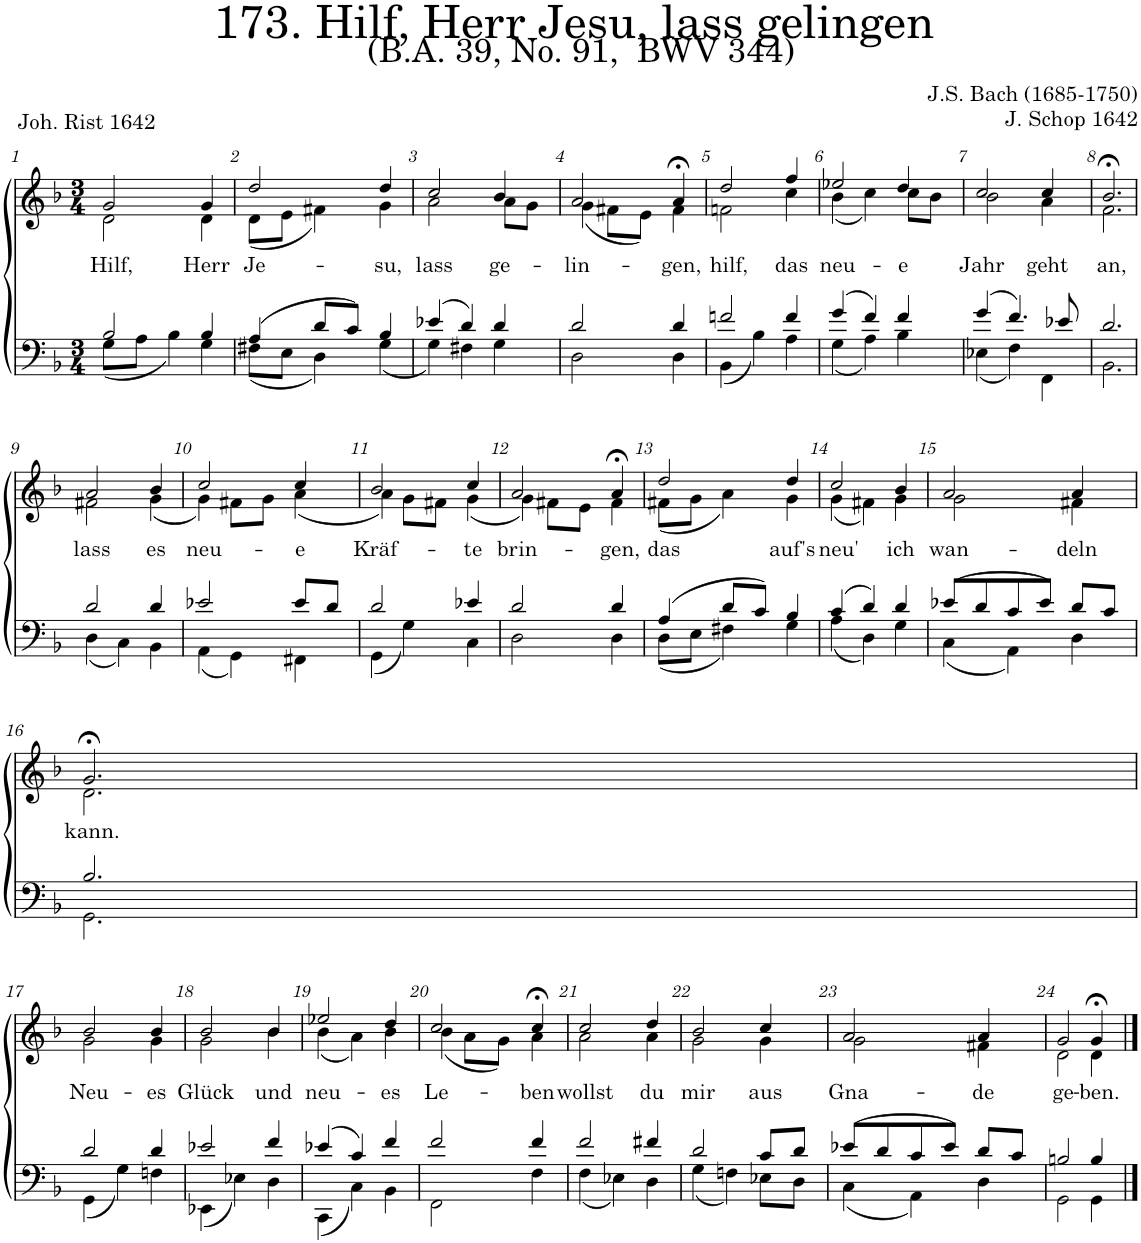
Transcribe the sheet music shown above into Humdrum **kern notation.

**kern	**kern	**text
*part2	*part1	*part1
*staff2	*staff1	*staff1
*I"Tenor/Bass	*I"Soprano/Alto	*
*clefF4	*clefG2	*
*k[b-]	*k[b-]	*
*M3/4	*M3/4	*
=1	=1	=1
*^	*	*
!	!	!	!LO:LY:b
*	*	*^	*
2B-/	(8G\L	2g,/	2d\	Hilf,
.	8A\J	.	.	.
.	4B-\)	.	.	.
!	!	!	!	!LO:LY:b
4B-/	4G\	4g/	4d\	Herr
=2	=2	=2	=2	=2
!	!	!	!	!LO:LY:b
(4A/	(8F#X\L	2dd/	(8d\L	Je-
.	8E\J	.	8e\J	.
8d/L	4D\)	.	4f#X\)	.
8c/J)	.	.	.	.
!	!	!	!	!LO:LY:b
4B-/	(4G\	4dd/	4g\	su,
=3	=3	=3	=3	=3
!	!	!	!	!LO:LY:b
(4e-X/	4G\)	2cc/	2a\	lass
4d/)	4F#X\	.	.	.
!	!	!	!	!LO:LY:b
4d/	4G\	4b-/	8a\L	ge-
.	.	.	8g\J	.
=4	=4	=4	=4	=4
!	!	!	!	!LO:LY:b
2d/	2D\	2a/	(4g\	-lin-
.	.	.	8f#X\L	.
.	.	.	8e\J)	.
!	!	!	!	!LO:LY:b
4d/	4D\	4a;<,/	4f#\	-gen,
=5	=5	=5	=5	=5
!	!	!	!	!LO:LY:b
2fn/	(4BB-\	2dd,/	2fn\	hilf,
.	4B-\)	.	.	.
!	!	!	!	!LO:LY:b
4f/	4A\	4ff/	4cc\	das
=6	=6	=6	=6	=6
!	!	!	!	!LO:LY:b
(4g/	(4G\	2ee-X/	(4b-\	neu-
4f/)	4A\)	.	4cc\)	.
!	!	!	!	!LO:LY:b
4f/	4B-\	4dd/	8cc\L	-e
.	.	.	8b-\J	.
=7	=7	=7	=7	=7
!	!	!	!	!LO:LY:b
(4g/	(4E-X\	2cc/	2b-\	Jahr
4.f/)	4F\)	.	.	.
!	!	!	!	!LO:LY:b
.	4FF\	4cc/	4a\	geht
8e-X/	.	.	.	.
=8	=8	=8	=8	=8
!	!	!	!	!LO:LY:b
2.d/	2.BB-\	2.b-;<,/	2.f\	an,
!!LO:LB:g=z	!!
=9	=9	=9	=9	=9
!	!	!	!	!LO:LY:b
2d/	(4D\	2a/	2f#X\	lass
.	4C\)	.	.	.
!	!	!	!	!LO:LY:b
4d/	4BB-\	4b-/	(4g\	es
=10	=10	=10	=10	=10
!	!	!	!	!LO:LY:b
2e-X/	(4AA\	2cc/	4g\)	neu-
.	4GG\)	.	8f#X\L	.
.	.	.	8g\J	.
!	!	!	!	!LO:LY:b
8e-/L	4FF#X\	4cc/	(4a\	-e
8d/J	.	.	.	.
=11	=11	=11	=11	=11
!	!	!	!	!LO:LY:b
2d/	(4GG\	2b-/	4a\)	Kräf-
.	4G\)	.	8g\L	.
.	.	.	8f#X\J	.
!	!	!	!	!LO:LY:b
4e-X/	4C\	4cc/	(4g\	-te
=12	=12	=12	=12	=12
!	!	!	!	!LO:LY:b
2d/	2D\	2a/	4g\)	brin-
.	.	.	8f#X\L	.
.	.	.	8e\J	.
!	!	!	!	!LO:LY:b
4d/	4D\	4a;<,/	4f#\	-gen,
=13	=13	=13	=13	=13
!	!	!	!	!LO:LY:b
(4A/	(8D\L	2dd/	(8f#X\L	das
.	8E\J	.	8g\J	.
8d/L	4F#X\)	.	4a\)	.
8c/J)	.	.	.	.
!	!	!	!	!LO:LY:b
4B-/	4G\	4dd/	4g\	auf's
=14	=14	=14	=14	=14
!	!	!	!	!LO:LY:b
(4c/	(4A\	2cc/	(4g\	neu'
4d/)	4D\)	.	4f#X\)	.
!	!	!	!	!LO:LY:b
4d/	4G\	4b-/	4g\	ich
=15	=15	=15	=15	=15
!	!	!	!	!LO:LY:b
(8e-X/L	(4C\	2a/	2g\	wan-
8d/	.	.	.	.
8c/	4AA\)	.	.	.
8e-/J)	.	.	.	.
!	!	!	!	!LO:LY:b
8d/L	4D\	4a/	4f#X\	-deln
8c/J	.	.	.	.
!!LO:LB:g=z	!!
=16	=16	=16	=16	=16
!	!	!	!	!LO:LY:b
2.B-/	2.GG\	2.g;<,/	2.d\	kann.
!!LO:LB:g=z	!!
=17	=17	=17	=17	=17
!	!	!	!	!LO:LY:b
2d/	(4GG\	2b-/	2g\	Neu-
.	4G\)	.	.	.
!	!	!	!	!LO:LY:b
4d/	4Fn\	4b-/	4g\	-es
=18	=18	=18	=18	=18
!	!	!	!	!LO:LY:b
2e-X/	(4EE-X\	2b-/	2g\	Glück
.	4E-X\)	.	.	.
!	!	!	!	!LO:LY:b
4f/	4D\	4b-/	4b-\	und
=19	=19	=19	=19	=19
!	!	!	!	!LO:LY:b
(4e-X/	(4CC\	2ee-X/	(4b-\	neu-
4c/)	4C\)	.	4a\)	.
!	!	!	!	!LO:LY:b
4f/	4BB-\	4dd/	4b-\	-es
=20	=20	=20	=20	=20
!	!	!	!	!LO:LY:b
2f/	2FF\	2cc/	(4b-\	Le-
.	.	.	8a\L	.
.	.	.	8g\J)	.
!	!	!	!	!LO:LY:b
4f/	4F\	4cc;<,/	4a\	-ben
=21	=21	=21	=21	=21
!	!	!	!	!LO:LY:b
2f/	(4F\	2cc/	2a\	wollst
.	4E-X\)	.	.	.
!	!	!	!	!LO:LY:b
4f#X/	4D\	4dd/	4a\	du
=22	=22	=22	=22	=22
!	!	!	!	!LO:LY:b
2d/	(4G\	2b-/	2g\	mir
.	4Fn\)	.	.	.
!	!	!	!	!LO:LY:b
8c/L	8E-X\L	4cc/	4g\	aus
8d/J	8D\J	.	.	.
=23	=23	=23	=23	=23
!	!	!	!	!LO:LY:b
(8e-X/L	(4C\	2a/	2g\	Gna-
8d/	.	.	.	.
8c/	4AA\)	.	.	.
8e-/J)	.	.	.	.
!	!	!	!	!LO:LY:b
8d/L	4D\	4a/	4f#X\	-de
8c/J	.	.	.	.
=24	=24	=24	=24	=24
!	!	!	!	!LO:LY:b
2Bn/	2GG\	2g/	2d\	ge-
!	!	!	!	!LO:LY:b
4B/	4GG\	4g;</	4d\	-ben.
*v	*v	*	*	*
*	*v	*v	*
==	==	==
*-	*-	*-
